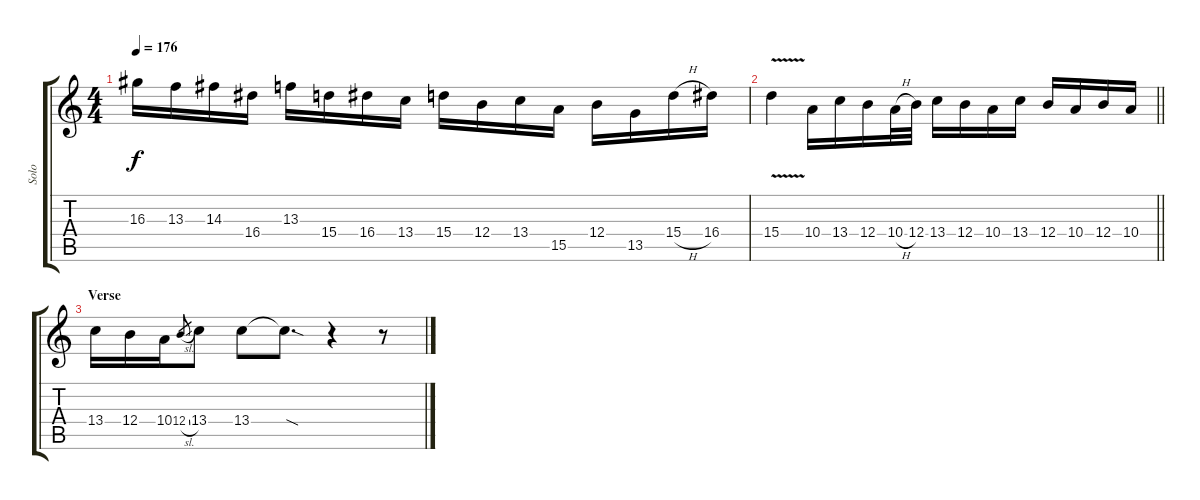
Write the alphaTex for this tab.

\track ("Solo" "Solo") {instrument distortionguitar}
\staff {score tabs}
\tuning (Db4 Ab3 E3 B2 Gb2 Db2) {hide}
\ts (4 4)
\tempo 176
\clef g2
\ks c
16.3.16{dy f} 13.3.16 14.3.16 16.4.16 13.3.16 15.4.16 16.4.16 13.4.16 15.4.16 12.4.16 13.4.16 15.5.16 12.4.16 13.5.16 15.4{h}.16 16.4.16 |
\barLineRight lightlight
15.4{v}.4 10.4.16 13.4.16 12.4.16 10.4{h}.32 12.4.32 13.4.16 12.4.16 10.4.16 13.4.16 12.4.16 10.4.16 12.4.16 10.4.16 |
\section ("" "Verse")
13.4.16 12.4.16 10.4.16 12.4{sl}.8{gr} 13.4.8 13.4.8 13.4{sod t}.8{d} r.4 r.8
